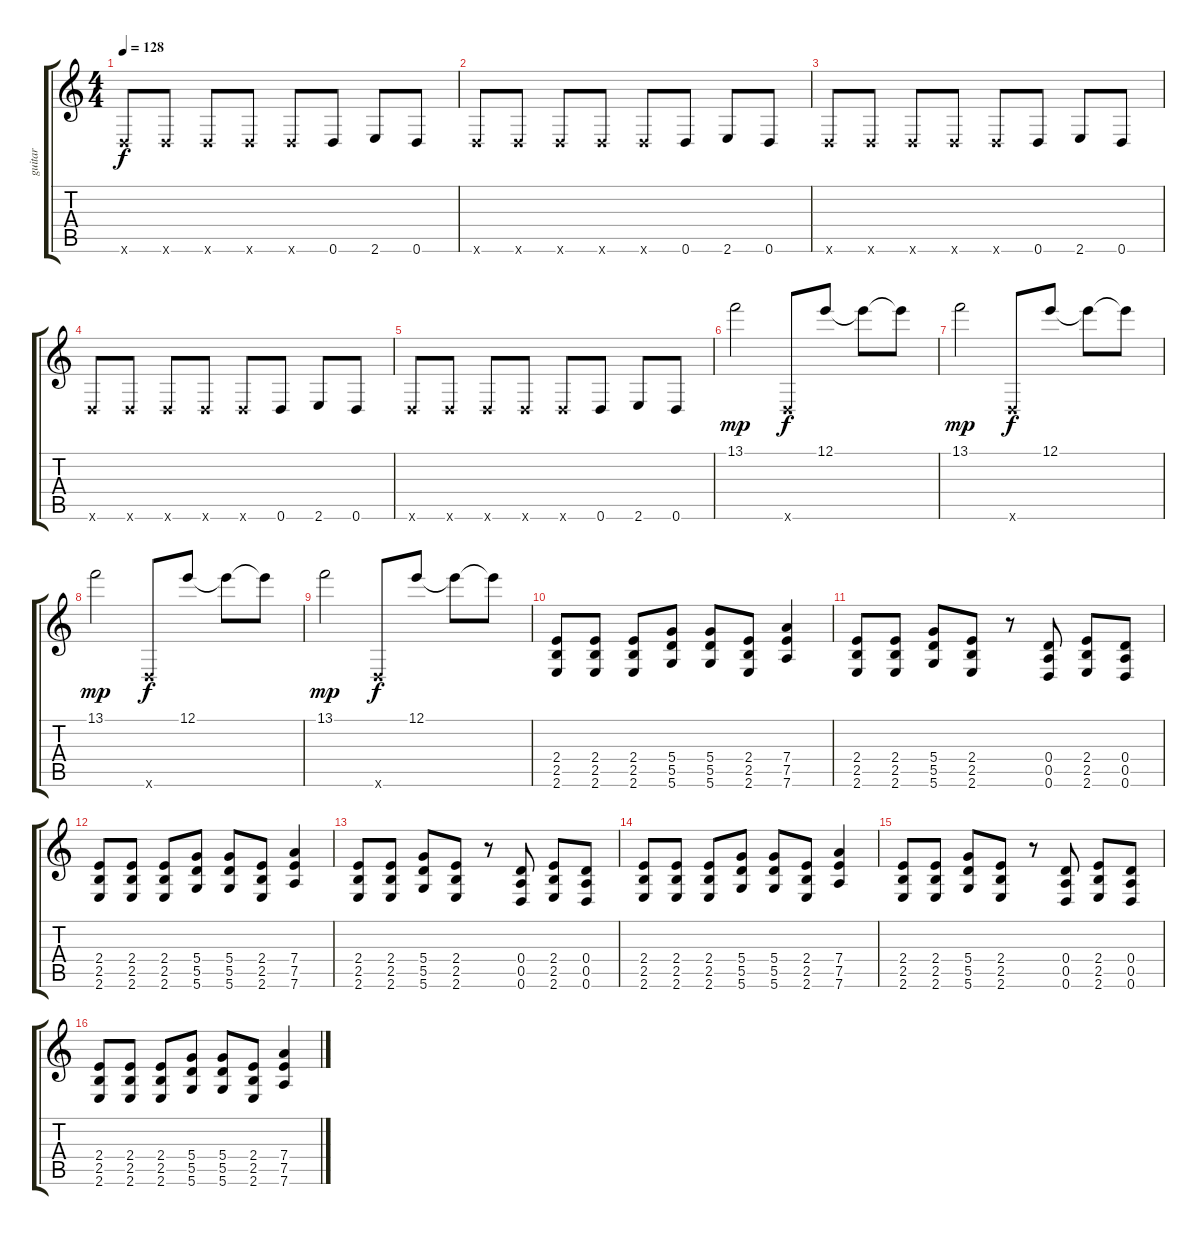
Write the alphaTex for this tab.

\track ("guitar" "guitar") {instrument distortionguitar}
\staff {score tabs}
\tuning (E4 B3 G3 D3 A2 D2) {hide}
\ts (4 4)
\tempo 128
\clef g2
\ks c
0.6{x}.8{dy f} 0.6{x}.8 0.6{x}.8 0.6{x}.8 0.6{x}.8 0.6.8 2.6.8 0.6.8 |
0.6{x}.8 0.6{x}.8 0.6{x}.8 0.6{x}.8 0.6{x}.8 0.6.8 2.6.8 0.6.8 |
0.6{x}.8 0.6{x}.8 0.6{x}.8 0.6{x}.8 0.6{x}.8 0.6.8 2.6.8 0.6.8 |
0.6{x}.8 0.6{x}.8 0.6{x}.8 0.6{x}.8 0.6{x}.8 0.6.8 2.6.8 0.6.8 |
0.6{x}.8 0.6{x}.8 0.6{x}.8 0.6{x}.8 0.6{x}.8 0.6.8 2.6.8 0.6.8 |
13.1.2{dy mp volume 13 instrument distortionguitar} 0.6{x}.8{dy f} 12.1.8 12.1{t}.8 12.1{t}.8 |
13.1.2{dy mp} 0.6{x}.8{dy f} 12.1.8 12.1{t}.8 12.1{t}.8 |
13.1.2{dy mp} 0.6{x}.8{dy f} 12.1.8 12.1{t}.8 12.1{t}.8 |
13.1.2{dy mp} 0.6{x}.8{dy f} 12.1.8 12.1{t}.8 12.1{t}.8 |
(2.4 2.5 2.6).8 (2.4 2.5 2.6).8 (2.4 2.5 2.6).8 (5.4 5.5 5.6).8 (5.4 5.5 5.6).8 (2.4 2.5 2.6).8 (7.4 7.5 7.6).4 |
(2.4 2.5 2.6).8 (2.4 2.5 2.6).8 (5.4 5.5 5.6).8 (2.4 2.5 2.6).8 r.8 (0.4 0.5 0.6).8 (2.4 2.5 2.6).8 (0.4 0.5 0.6).8 |
(2.4 2.5 2.6).8 (2.4 2.5 2.6).8 (2.4 2.5 2.6).8 (5.4 5.5 5.6).8 (5.4 5.5 5.6).8 (2.4 2.5 2.6).8 (7.4 7.5 7.6).4 |
(2.4 2.5 2.6).8 (2.4 2.5 2.6).8 (5.4 5.5 5.6).8 (2.4 2.5 2.6).8 r.8 (0.4 0.5 0.6).8 (2.4 2.5 2.6).8 (0.4 0.5 0.6).8 |
(2.4 2.5 2.6).8 (2.4 2.5 2.6).8 (2.4 2.5 2.6).8 (5.4 5.5 5.6).8 (5.4 5.5 5.6).8 (2.4 2.5 2.6).8 (7.4 7.5 7.6).4 |
(2.4 2.5 2.6).8 (2.4 2.5 2.6).8 (5.4 5.5 5.6).8 (2.4 2.5 2.6).8 r.8 (0.4 0.5 0.6).8 (2.4 2.5 2.6).8 (0.4 0.5 0.6).8 |
(2.4 2.5 2.6).8 (2.4 2.5 2.6).8 (2.4 2.5 2.6).8 (5.4 5.5 5.6).8 (5.4 5.5 5.6).8 (2.4 2.5 2.6).8 (7.4 7.5 7.6).4
